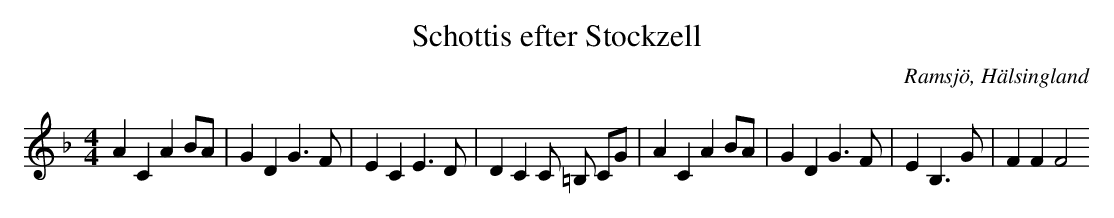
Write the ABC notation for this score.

X:1
T: Schottis efter Stockzell
O: Ramsjö, Hälsingland
M: 4/4
L: 1/8
K: F
A2 C2 A2 BA|G2 D2 G2>F2|E2 C2 E2>D2|D2 C2 C =B, CG|A2 C2 A2 BA|G2 D2 G2>F2|E2 B,2>G2|F2 F2 F4
